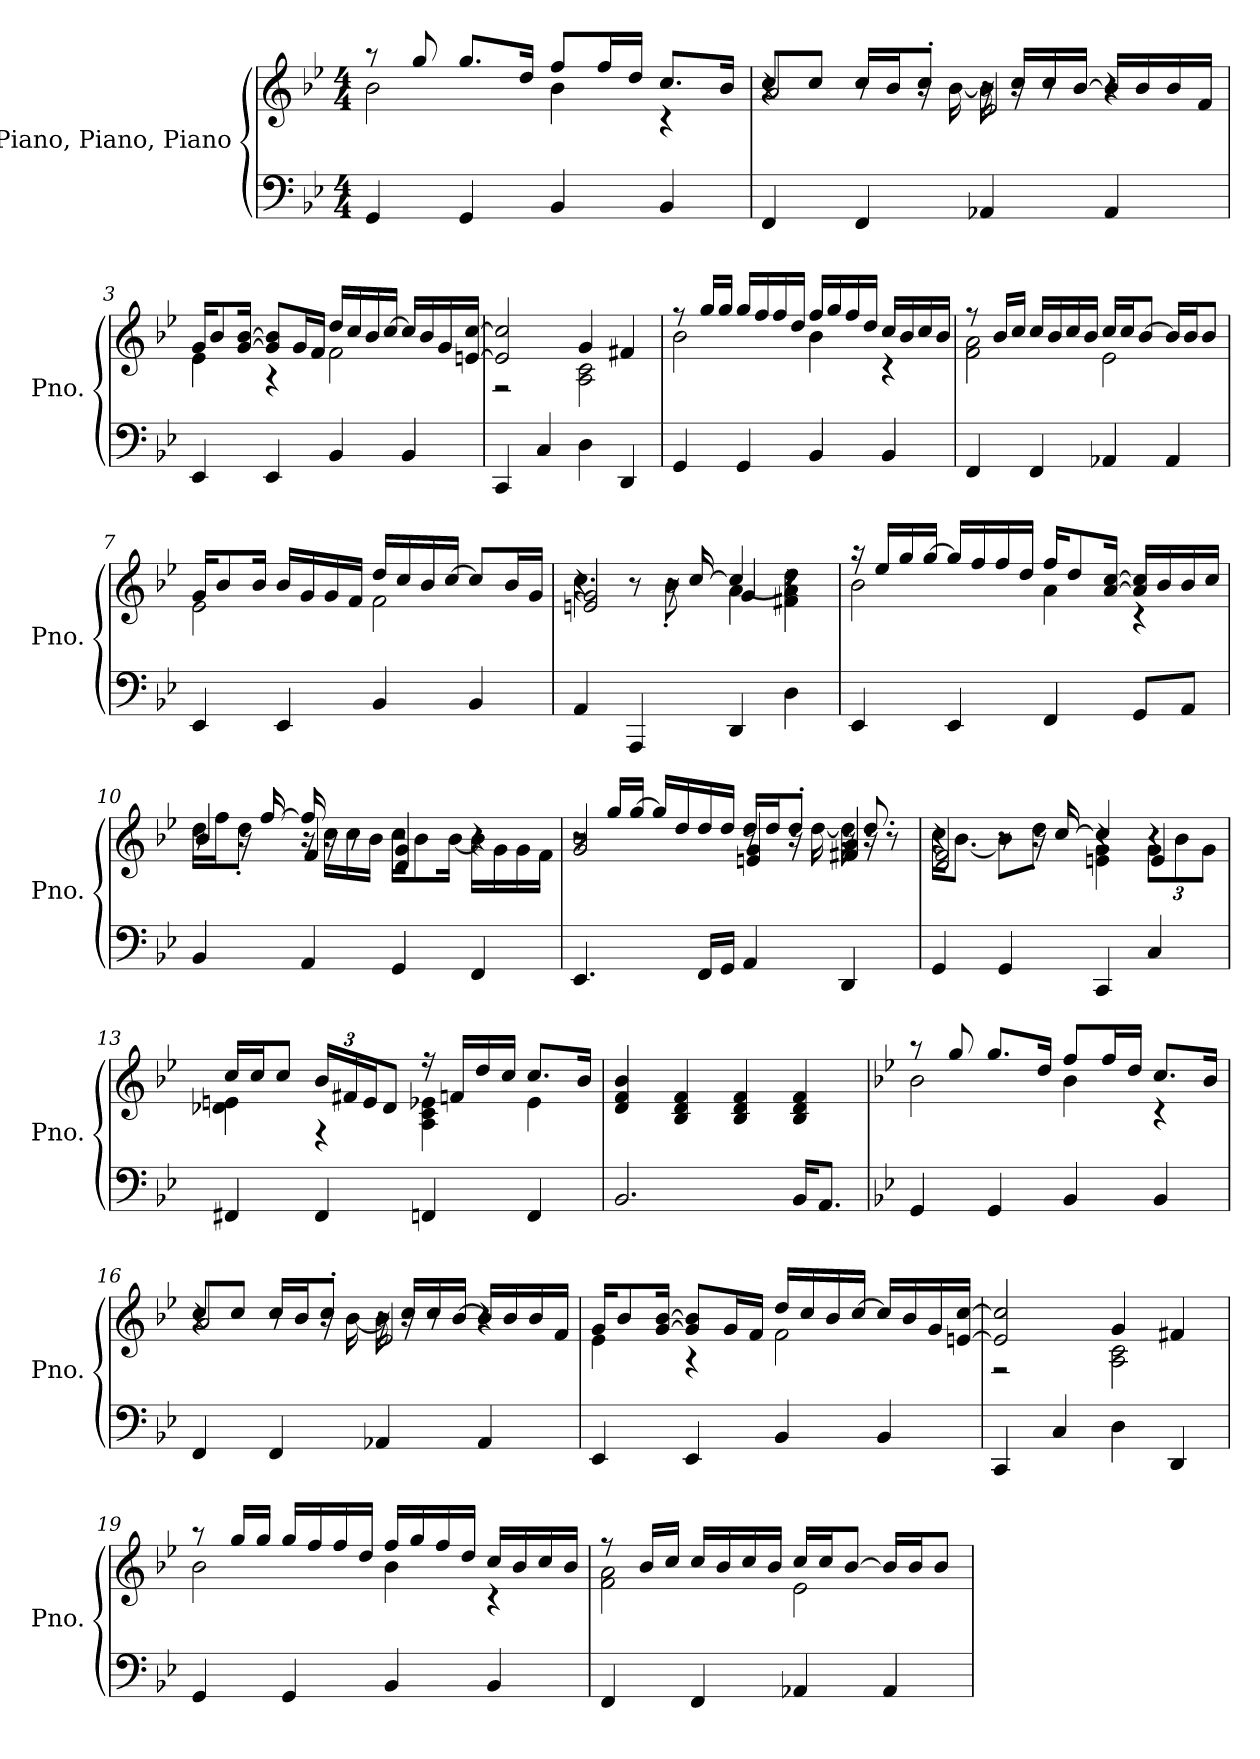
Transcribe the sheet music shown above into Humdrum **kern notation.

**kern	**kern
*part1	*part1
*staff2	*staff1
*I"Piano, Piano, Piano	*
*I'Pno.	*
*clefF4	*clefG2
*k[b-e-]	*k[b-e-]
*M4/4	*M4/4
*MM63	*MM63
=1	=1
*	*^
4GG/	8r	2b-\
.	8gg/	.
4GG/	8.gg/L	.
.	16dd/Jk	.
4BB-/	8ff/L	4b-\
.	16ff/L	.
.	16dd/JJ	.
4BB-/	8.cc/L	4r
.	16b-/Jk	.
=2	=2	=2
*	*	*^
4FF/	8cc/L	4r	2a/
.	8cc/J	.	.
4FF/	16cc/LL	8r	.
.	16b-/J	.	.
.	8cc'/J	16r	.
.	.	[16b-\	.
4AA-X/	16r	16b-\]	2e-/
.	16cc/LL	16r	.
.	16cc/	8r	.
.	[16b-/JJ	.	.
4AA-/	16b-/LL]	4r	.
.	16b-/	.	.
.	16b-/	.	.
.	16f/JJ	.	.
*	*	*v	*v
!!LO:LB:g=z
=3	=3	=3
4EE-/	16g/KL	4e-\
.	8b-/	.
.	[16g/ [16b-/Jk	.
4EE-/	8g/] 8b-/]L	4r
.	16g/L	.
.	16f/JJ	.
4BB-/	16dd/LL	2f\
.	16cc/	.
.	16b-/	.
.	[16cc/JJ	.
4BB-/	16cc/LL]	.
.	16b-/	.
.	16g/	.
.	[16en/ [16cc/JJ	.
=4	=4	=4
4CC/	2e/] 2cc/]	2r
4C/	.	.
4D\	4g/	2A\ 2c\
4DD/	4f#X/	.
=5	=5	=5
4GG/	8r	2b-\
.	16gg/LL	.
.	16gg/JJ	.
4GG/	16gg/LL	.
.	16ff/	.
.	16ff/	.
.	16dd/JJ	.
4BB-/	16ff/LL	4b-\
.	16gg/	.
.	16ff/	.
.	16dd/JJ	.
4BB-/	16cc/LL	4r
.	16b-/	.
.	16cc/	.
.	16b-/JJ	.
!!LO:LB:g=z	!!
=6	=6	=6
4FF/	8r	2f\ 2a\
.	16b-/LL	.
.	16cc/JJ	.
4FF/	16cc/LL	.
.	16b-/	.
.	16cc/	.
.	16b-/JJ	.
4AA-X/	16cc/LL	2e-\
.	16cc/J	.
.	[8b-/J	.
4AA-/	16b-/LL]	.
.	16b-/J	.
.	8b-/J	.
=7	=7	=7
4EE-/	16g/KL	2e-\
.	8b-/	.
.	16b-/Jk	.
4EE-/	16b-/LL	.
.	16g/	.
.	16g/	.
.	16f/JJ	.
4BB-/	16dd/LL	2f\
.	16cc/	.
.	16b-/	.
.	[16cc/JJ	.
4BB-/	8cc/L]	.
.	16b-/L	.
.	16g/JJ	.
=8	=8	=8
*	*	*^
4AA/	4r	4.cc\	2en/ 2g/
4AAA/	8r	.	.
.	16r	8b-'\	.
.	[16cc/	.	.
4DD/	4cc/]	[4a\	4g/
4D\	4r	4f#X\ 4a\] 4dd\	4r
*	*	*v	*v
!!LO:LB:g=z
=9	=9	=9
4EE-/	16r	2b-\
.	16ee-/LL	.
.	16gg/	.
.	[16gg/JJ	.
4EE-/	16gg/LL]	.
.	16ff/	.
.	16ff/	.
.	16dd/JJ	.
4FF/	16ff/KL	4a\
.	8dd/	.
.	[16a/ [16cc/Jk	.
8GG/L	16a/] 16cc/]LL	4r
.	16b-/	.
8AA/J	16b-/	.
.	16cc/JJ	.
=10	=10	=10
*	*	*^
4BB-/	8r	16dd\LL	4b-/
.	.	16ff\J	.
.	16r	8dd'\J	.
.	[16ff/	.	.
4AA/	16ff/]	16r	4f/
.	16r	16cc\LL	.
.	8r	16cc\	.
.	.	16b-\JJ	.
4GG/	2r	16cc\KL	4d/ 4g/
.	.	8b-\	.
.	.	[16b-\Jk	.
4FF/	.	16b-\LL]	4r
.	.	16g\	.
.	.	16g\	.
.	.	16f\JJ	.
!!LO:LB:g=z	!!	!!
=11	=11	=11	=11
4.EE-/	8r	2r	2g/ 2b-/
.	16gg/LL	.	.
.	[16gg/JJ	.	.
.	16gg/LL]	.	.
.	16dd/	.	.
16FF/LL	16dd/	.	.
16GG/JJ	16dd/JJ	.	.
4AA/	16dd/LL	8r	4en/ 4g/
.	16dd/J	.	.
.	8dd'/J	16r	.
.	.	[16dd\	.
4DD/	16r	16dd\]	4f#X/ 4a/
.	8.dd/	16r	.
.	.	8r	.
=12	=12	=12	=12
4GG/	4r	16cc\KL	2d/ 2f/
.	.	[8.b-\J	.
4GG/	8r	8b-\L]	.
.	16r	8dd'\J	.
.	[16cc/	.	.
4CC/	4cc/]	4en\ 4g\	4r
*	*	*Xbrackettup	*
4C/	4r	12g\L	4e/
.	.	12b-\	.
.	.	12g\J	.
*	*	*v	*v
!!LO:LB:g=z
=13	=13	=13
4FF#X/	16cc/LL	4d-X\ 4en\
.	16cc/J	.
.	8cc/J	.
4FF#/	24b-/LL	4r
.	24f#X/	.
.	24e/J	.
.	8d-/J	.
4FFn/	16r	4A\ 4c\ 4e-X\
.	16fn/LL	.
.	16dd/	.
.	16cc/JJ	.
4FF/	8.cc/L	4e-\
.	16b-/Jk	.
*	*v	*v
=14	=14
2.BB-/	4d/ 4f/ 4b-/
.	4B-/ 4d/ 4f/
.	4B-/ 4d/ 4f/
16BB-/KL	4B-/ 4d/ 4f/
8.AA/J	.
=15	=15
*k[b-e-]	*k[b-e-]
*	*^
4GG/	8r	2b-\
.	8gg/	.
4GG/	8.gg/L	.
.	16dd/Jk	.
4BB-/	8ff/L	4b-\
.	16ff/L	.
.	16dd/JJ	.
4BB-/	8.cc/L	4r
.	16b-/Jk	.
!!LO:PB:g=z
=16	=16	=16
*	*	*^
4FF/	8cc/L	4r	2a/
.	8cc/J	.	.
4FF/	16cc/LL	8r	.
.	16b-/J	.	.
.	8cc'/J	16r	.
.	.	[16b-\	.
4AA-X/	16r	16b-\]	2e-/
.	16cc/LL	16r	.
.	16cc/	8r	.
.	[16b-/JJ	.	.
4AA-/	16b-/LL]	4r	.
.	16b-/	.	.
.	16b-/	.	.
.	16f/JJ	.	.
*	*	*v	*v
=17	=17	=17
4EE-/	16g/KL	4e-\
.	8b-/	.
.	[16g/ [16b-/Jk	.
4EE-/	8g/] 8b-/]L	4r
.	16g/L	.
.	16f/JJ	.
4BB-/	16dd/LL	2f\
.	16cc/	.
.	16b-/	.
.	[16cc/JJ	.
4BB-/	16cc/LL]	.
.	16b-/	.
.	16g/	.
.	[16en/ [16cc/JJ	.
=18	=18	=18
4CC/	2e/] 2cc/]	2r
4C/	.	.
4D\	4g/	2A\ 2c\
4DD/	4f#X/	.
!!LO:LB:g=z	!!
=19	=19	=19
4GG/	8r	2b-\
.	16gg/LL	.
.	16gg/JJ	.
4GG/	16gg/LL	.
.	16ff/	.
.	16ff/	.
.	16dd/JJ	.
4BB-/	16ff/LL	4b-\
.	16gg/	.
.	16ff/	.
.	16dd/JJ	.
4BB-/	16cc/LL	4r
.	16b-/	.
.	16cc/	.
.	16b-/JJ	.
=20	=20	=20
4FF/	8r	2f\ 2a\
.	16b-/LL	.
.	16cc/JJ	.
4FF/	16cc/LL	.
.	16b-/	.
.	16cc/	.
.	16b-/JJ	.
4AA-X/	16cc/LL	2e-\
.	16cc/J	.
.	[8b-/J	.
4AA-/	16b-/LL]	.
.	16b-/J	.
.	8b-/J	.
*	*v	*v
=	=
*-	*-
